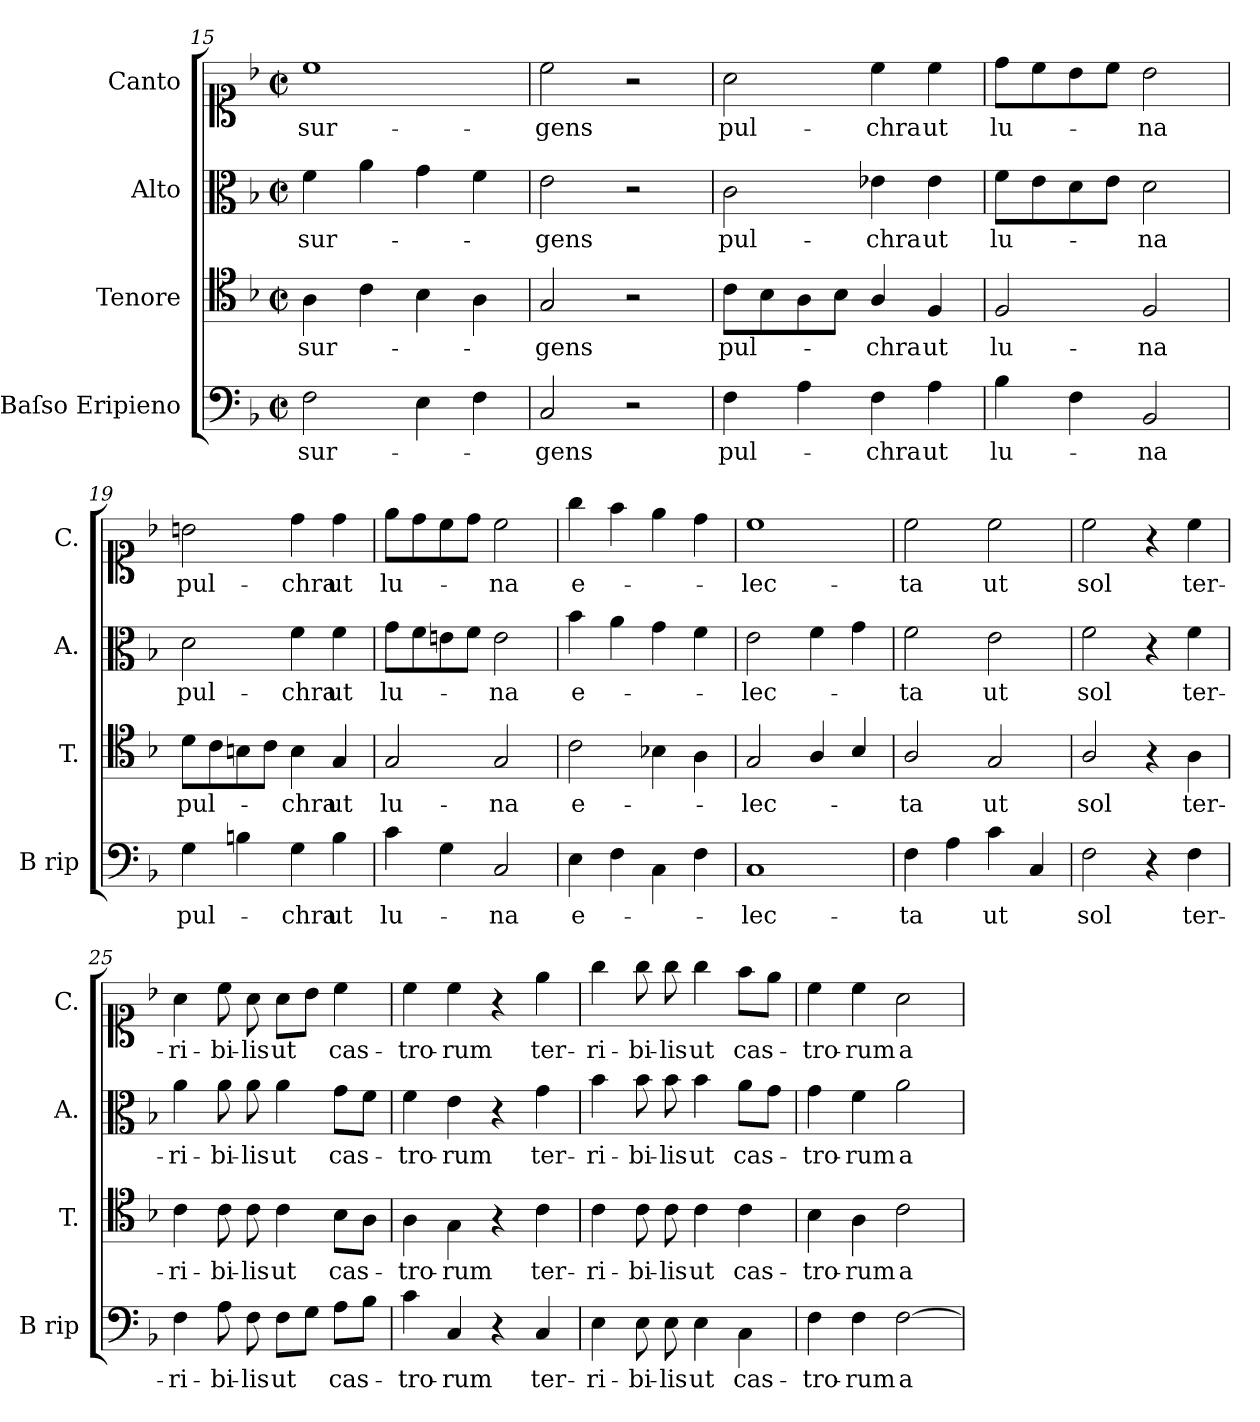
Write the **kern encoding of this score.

**kern	**text	**kern	**text	**kern	**text	**kern	**text
*part4	*part4	*part3	*part3	*part2	*part2	*part1	*part1
*staff4	*staff4	*staff3	*staff3	*staff2	*staff2	*staff1	*staff1
*I"Baſso Eripieno	*	*I"Tenore	*	*I"Alto	*	*I"Canto	*
*I'B rip	*	*I'T.	*	*I'A.	*	*I'C.	*
*clefF4	*	*clefC4	*	*clefC3	*	*clefC1	*
*k[b-]	*	*k[b-]	*	*k[b-]	*	*k[b-]	*
*M2/2	*	*M2/2	*	*M2/2	*	*M2/2	*
*met(c|)	*	*met(c|)	*	*met(c|)	*	*met(c|)	*
=15	=15	=15	=15	=15	=15	=15	=15
2F\	sur-	4A\	sur-	4f\	sur-	1cc\	sur-
.	.	4c\	.	4a\	.	.	.
4E\	.	4B-\	.	4g\	.	.	.
4F\	.	4A\	.	4f\	.	.	.
=16	=16	=16	=16	=16	=16	=16	=16
2C/	-gens	2G/	-gens	2e\	-gens	2cc\	-gens
2r	.	2r	.	2r	.	2r	.
=17	=17	=17	=17	=17	=17	=17	=17
4F\	pul-	8c\L	pul-	2c\	pul-	2a\	pul-
.	.	8B-\	.	.	.	.	.
4A\	.	8A\	.	.	.	.	.
.	.	8B-\J	.	.	.	.	.
4F\	-chra	4A/	-chra	4e-X\	-chra	4cc\	-chra
4A\	ut	4F/	ut	4e-\	ut	4cc\	ut
=18	=18	=18	=18	=18	=18	=18	=18
4B-\	lu-	2F/	lu-	8f\L	lu-	8dd\L	lu-
.	.	.	.	8e\	.	8cc\	.
4F\	.	.	.	8d\	.	8b-\	.
.	.	.	.	8e\J	.	8cc\J	.
2BB-/	-na	2F/	-na	2d\	-na	2b-\	-na
=19	=19	=19	=19	=19	=19	=19	=19
4G\	pul-	8d\L	pul-	2d\	pul-	2bn\	pul-
.	.	8c\	.	.	.	.	.
4Bn\	.	8Bn\	.	.	.	.	.
.	.	8c\J	.	.	.	.	.
4G\	-chra	4B\	-chra	4f\	-chra	4dd\	-chra
4B\	ut	4G/	ut	4f\	ut	4dd\	ut
=20	=20	=20	=20	=20	=20	=20	=20
4c\	lu-	2G/	lu-	8g\L	lu-	8ee\L	lu-
.	.	.	.	8f\	.	8dd\	.
4G\	.	.	.	8en\	.	8cc\	.
.	.	.	.	8f\J	.	8dd\J	.
2C/	-na	2G/	-na	2e\	-na	2cc\	-na
=21	=21	=21	=21	=21	=21	=21	=21
4E\	e-	2c\	e-	4b-\	e-	4gg\	e-
4F\	.	.	.	4a\	.	4ff\	.
4C\	.	4B-X\	.	4g\	.	4ee\	.
4F\	.	4A\	.	4f\	.	4dd\	.
=22	=22	=22	=22	=22	=22	=22	=22
1C/	-lec-	2G/	-lec-	2e\	-lec-	1cc\	-lec-
.	.	4A/	.	4f\	.	.	.
.	.	4B-/	.	4g\	.	.	.
=23	=23	=23	=23	=23	=23	=23	=23
4F\	-ta	2A/	-ta	2f\	-ta	2cc\	-ta
4A\	.	.	.	.	.	.	.
4c\	ut	2G/	ut	2e\	ut	2cc\	ut
4C/	.	.	.	.	.	.	.
=24	=24	=24	=24	=24	=24	=24	=24
2F\	sol	2A/	sol	2f\	sol	2cc\	sol
4r	.	4r	.	4r	.	4r	.
4F\	ter-	4A\	ter-	4f\	ter-	4cc\	ter-
=25	=25	=25	=25	=25	=25	=25	=25
4F\	-ri-	4c\	-ri-	4a\	-ri-	4a\	-ri-
8A\	-bi-	8c\	-bi-	8a\	-bi-	8cc\	-bi-
8F\	-lis	8c\	-lis	8a\	-lis	8a\	-lis
8F\L	ut	4c\	ut	4a\	ut	8a\L	ut
8G\J	.	.	.	.	.	8b-\J	.
8A\L	cas-	8B-\L	cas-	8g\L	cas-	4cc\	cas-
8B-\J	.	8A\J	.	8f\J	.	.	.
=26	=26	=26	=26	=26	=26	=26	=26
4c\	-tro-	4A\	-tro-	4f\	-tro-	4cc\	-tro-
4C/	-rum	4G\	-rum	4e\	-rum	4cc\	-rum
4r	.	4r	.	4r	.	4r	.
4C/	ter-	4c\	ter-	4g\	ter-	4ee\	ter-
=27	=27	=27	=27	=27	=27	=27	=27
4E\	-ri-	4c\	-ri-	4b-\	-ri-	4gg\	-ri-
8E\	-bi-	8c\	-bi-	8b-\	-bi-	8gg\	-bi-
8E\	-lis	8c\	-lis	8b-\	-lis	8gg\	-lis
4E\	ut	4c\	ut	4b-\	ut	4gg\	ut
4C\	cas-	4c\	cas-	8a\L	cas-	8ff\L	cas-
.	.	.	.	8g\J	.	8ee\J	.
=28	=28	=28	=28	=28	=28	=28	=28
4F\	-tro-	4B-\	tro-	4g\	-tro-	4cc\	-tro-
4F\	-rum	4A\	-rum	4f\	-rum	4cc\	-rum
[2F\	a-	2c\	a-	2a\	a-	2a\	a-
=	=	=	=	=	=	=	=
*-	*-	*-	*-	*-	*-	*-	*-
